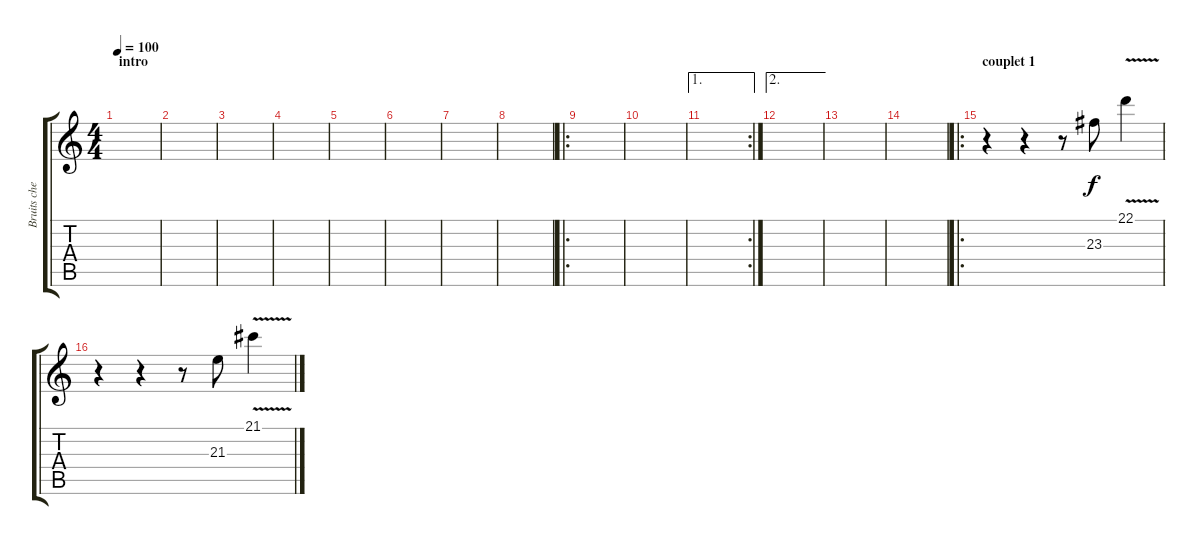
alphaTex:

\track ("Bruits chelous" "Bruits che") {instrument tangoaccordion}
\staff {score tabs}
\tuning (E4 B3 G3 B2 Gb2 B1) {hide}
\ts (4 4)
\section ("" "intro")
\tempo 100
\clef g2
\ks c
|
|
|
|
|
|
|
|
\ro
|
|
\ae 1
\rc 2
|
\ae 2
|
|
|
\ro
\section ("" "couplet 1")
r.4 r.4 r.8 23.3.8 22.1{v}.4 |
r.4 r.4 r.8 21.3.8 21.1{v}.4
